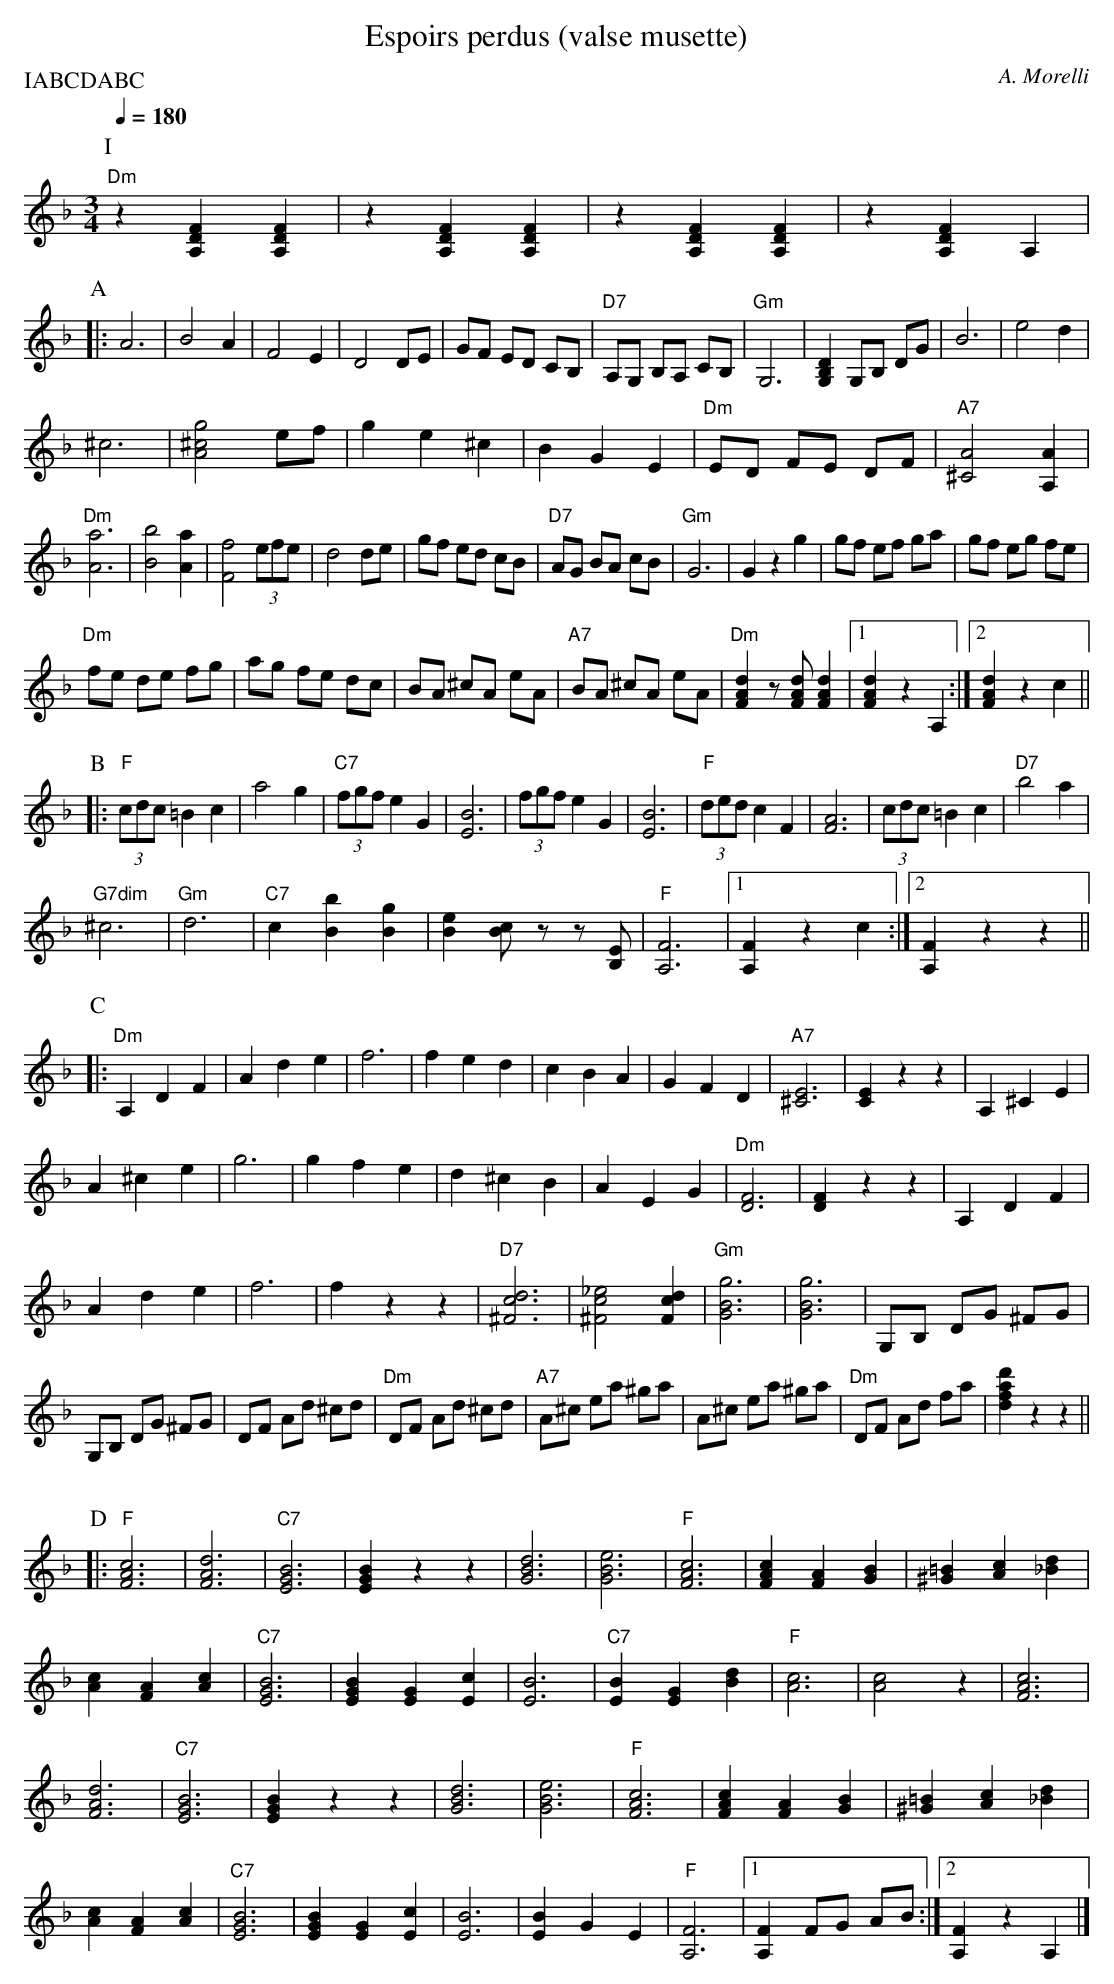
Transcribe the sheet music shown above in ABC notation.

X:1
T:Espoirs perdus (valse musette)
C:A. Morelli
Q:1/4=180
M:3/4
P:IABCDABC
K:F
P:I
"Dm"z2 [F2D2A,2] [F2D2A,2] |z2 [F2D2A,2] [F2D2A,2] |\
z2 [F2D2A,2] [F2D2A,2] |z2 [F2D2A,2] A,2|
P:A
|:A6 |B4 A2 |F4 E2 |D4 DE |GF ED CB, |"D7"A,G, B,A, CB, |\
"Gm"G,6 |[D2B,2G,2] G,B, DG |B6 |e4 d2 |
^c6 |[g4^c4A4] ef |\
g2 e2 ^c2 |B2 G2 E2 |"Dm"ED FE DF |"A7"[A4^C4] [A2A,2] |
"Dm"[a6A6] |[b4B4] [a2A2] |[f4F4] (3efe |d4 de |\
gf ed cB |"D7"AG BA cB |"Gm"G6 |G2 z2 g2 |\
gf ef ga |gf eg fe |
"Dm"fe de fg |ag fe dc |\
BA ^cA eA |"A7"BA ^cA eA |"Dm"[d2A2F2] z [dAF] [d2A2F2] |\
[1[d2A2F2] z2 A,2 :|[2 [d2A2F2] z2 c2||
P:B
|:(3"F"cdc =B2 c2 |a4 g2 |\
(3"C7"fgf e2 G2 |[B6E6] |(3fgf e2 G2 |[B6E6] |\
(3"F"ded c2 F2 |[A6F6] |(3cdc =B2 c2 |"D7"b4 a2 |
"G7dim"^c6 |"Gm"d6 |"C7"c2 [b2B2] [g2B2] |[e2B2] [cB] z z [EB,] |\
"F"[F6A,6] |1[F2A,2] z2 c2 :|2[F2A,2] z2 z2||
P:C
|:"Dm"A,2 D2 F2 |\
A2 d2 e2 |f6 |f2 e2 d2 |c2 B2 A2 |\
G2 F2 D2 |"A7"[E6^C6] |[E2C2] z2 z2 |A,2 ^C2 E2 |
A2 ^c2 e2 |g6 |g2 f2 e2 |d2 ^c2 B2 |\
A2 E2 G2 |"Dm"[F6D6] |[F2D2] z2 z2 |A,2 D2 F2 |
A2 d2 e2 |f6 |f2 z2 z2 |"D7"[d6c6^F6] |\
[_e4c4^F4] [d2c2F2] |"Gm"[g6B6G6] |[g6B6G6] |G,B, DG ^FG |
G,B, DG ^FG |DF Ad ^cd |"Dm"DF Ad ^cd |"A7"A^c ea ^ga |\
A^c ea ^ga |"Dm"DF Ad fa |[d'2a2f2d2] z2 z2||
P:D
|:"F"[c6A6F6] |[d6A6F6] |"C7"[B6G6E6] |[B2G2E2] z2 z2 |[d6B6G6] |\
[e6B6G6] |"F"[c6A6F6] |[c2A2F2] [A2F2] [B2G2] |[=B2^G2] [c2A2] [d2_B2] |
[c2A2] [A2F2] [c2A2] |"C7"[B6G6E6] |[B2G2E2] [G2E2] [c2E2] |[B6E6] |\
"C7"[B2E2] [G2E2] [d2B2] |"F"[c6A6] |[c4A4] z2 |[c6A6F6] |
[d6A6F6] |"C7"[B6G6E6] |[B2G2E2] z2 z2 |[d6B6G6] |\
[e6B6G6] |"F"[c6A6F6] |[c2A2F2] [A2F2] [B2G2] |[=B2^G2] [c2A2] [d2_B2] |
[c2A2] [A2F2] [c2A2] |"C7"[B6G6E6] |[B2G2E2] [G2E2] [c2E2] |[B6E6] |\
[B2E2] G2 E2 |"F"[F6A,6] |1[F2A,2] FG AB :|2[F2A,2] z2 A,2 |]
